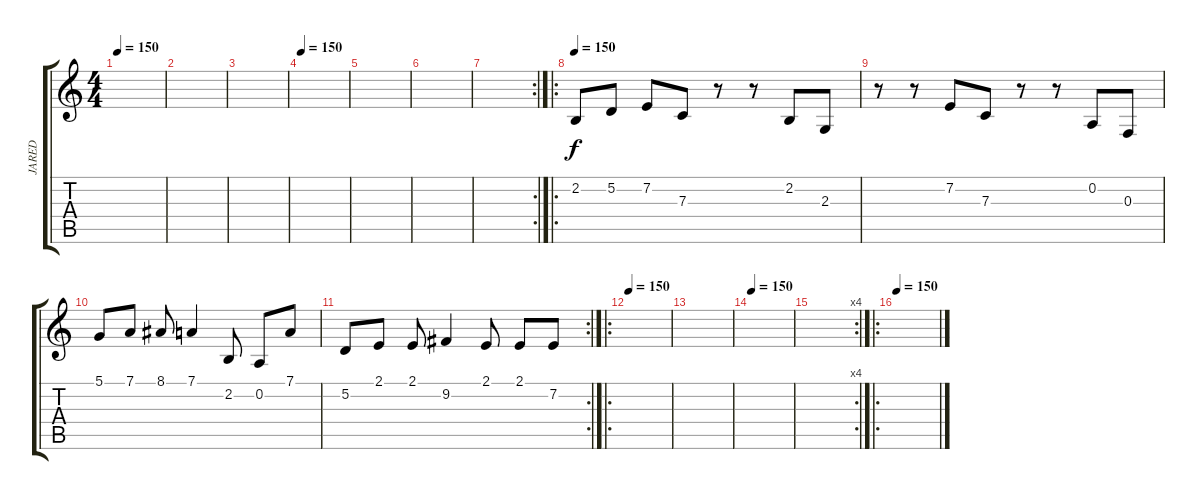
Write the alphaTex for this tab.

\track ("JARED" "JARED") {instrument electricgrandpiano}
\staff {score tabs}
\tuning (D4 A3 F3 C3 G2 C2) {hide}
\ts (4 4)
\tempo 150
\clef g2
\ks c
|
|
|
\tempo 150
|
|
|
\rc 2
|
\ro
\tempo 150
2.2.8 5.2.8 7.2.8 7.3.8 r.8 r.8 2.2.8 2.3.8 |
r.8 r.8 7.2.8 7.3.8 r.8 r.8 0.2.8 0.3.8 |
5.1.8 7.1.8 8.1.8 7.1.4 2.2.8 0.2.8 7.1.8 |
\rc 2
5.2.8 2.1.8 2.1.8 9.2.4 2.1.8 2.1.8 7.2.8 |
\ro
\tempo 150
|
|
\tempo 150
|
\rc 4
|
\ro
\tempo 150
